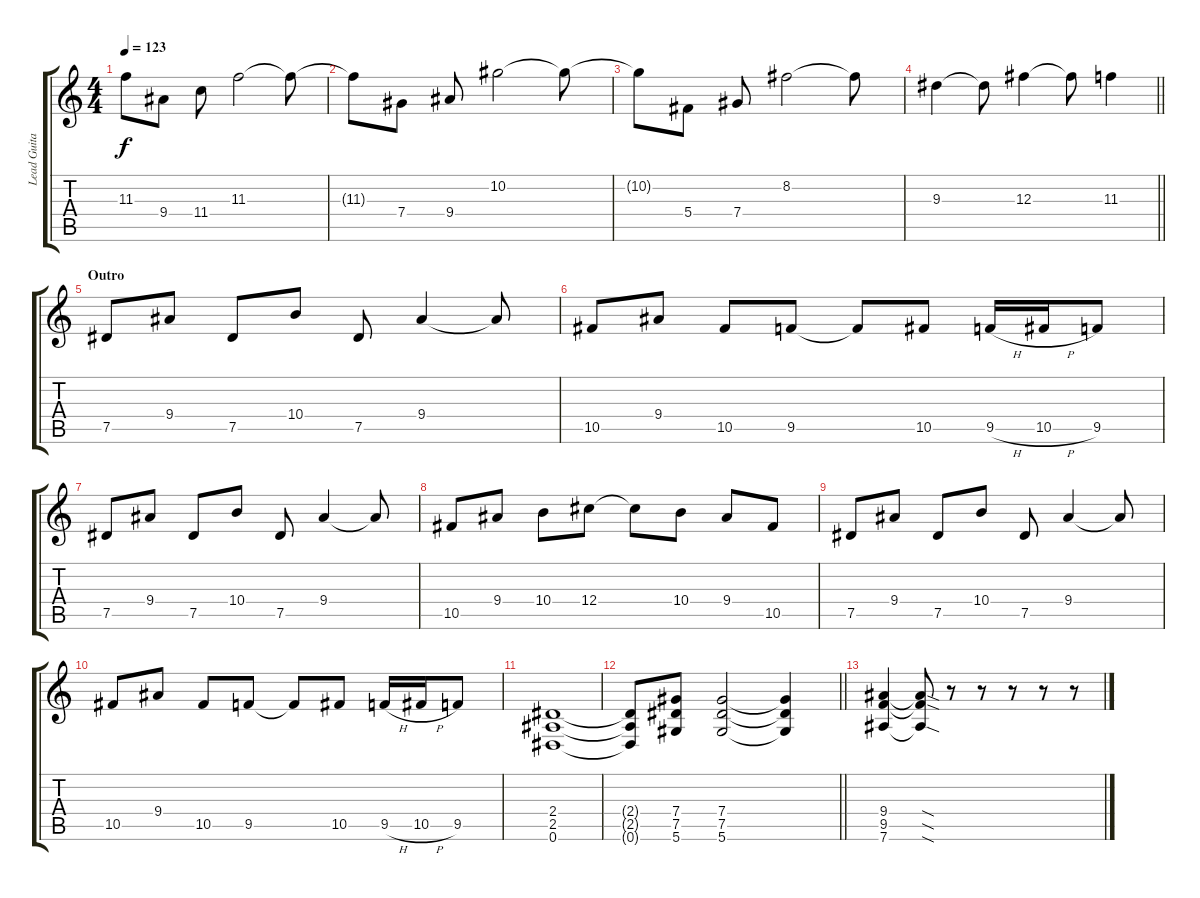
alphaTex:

\track ("Lead Guitar" "Lead Guita") {instrument electricguitarclean}
\staff {score tabs}
\tuning (Eb4 Bb3 Gb3 Db3 Ab2 Eb2) {hide}
\ts (4 4)
\tempo 123
\clef g2
\ks c
11.3{t}.8{dy f} 9.4.8 11.4.8 11.3.2 11.3{t}.8 |
11.3{t}.8 7.4.8 9.4.8 10.2.2 10.2{t}.8 |
10.2{t}.8 5.4.8 7.4.8 8.2.2 8.2{t}.8 |
\barLineRight lightlight
9.3.4 9.3{t}.8 12.3.4 12.3{t}.8 11.3.4 |
\section ("" "Outro")
7.5.8{volume 10 instrument distortionguitar} 9.4.8 7.5.8 10.4.8 7.5.8 9.4.4 9.4{t}.8 |
10.5.8 9.4.8 10.5.8 9.5.8 9.5{t}.8 10.5.8 9.5{h}.16 10.5{h}.16 9.5.8 |
7.5.8 9.4.8 7.5.8 10.4.8 7.5.8 9.4.4 9.4{t}.8 |
10.5.8 9.4.8 10.4.8 12.4.8 12.4{t}.8 10.4.8 9.4.8 10.5.8 |
7.5.8 9.4.8 7.5.8 10.4.8 7.5.8 9.4.4 9.4{t}.8 |
10.5.8 9.4.8 10.5.8 9.5.8 9.5{t}.8 10.5.8 9.5{h}.16 10.5{h}.16 9.5.8 |
(2.4 2.5 0.6).1 |
\barLineRight lightlight
(2.4{t} 2.5{t} 0.6{t}).8 (7.4 7.5 5.6).8 (7.4 7.5 5.6).2 (7.4{t} 7.5{t} 5.6{t}).4 |
(9.4 9.5 7.6).4 (9.4{sod t} 9.5{sod t} 7.6{sod t}).8 r.8 r.8 r.8 r.8 r.8
